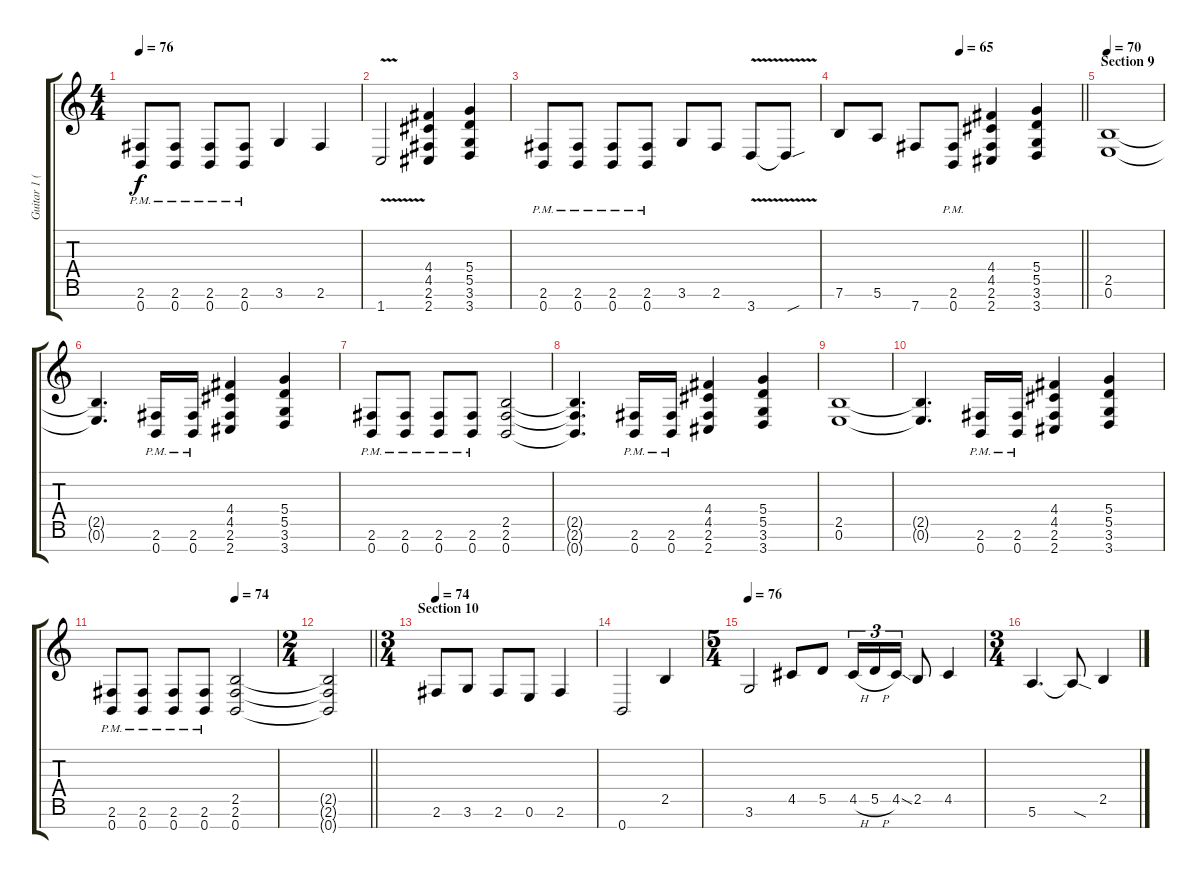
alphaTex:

\track ("Guitar 1 (Distortion)" "Guitar 1 (") {instrument distortionguitar}
\staff {score tabs}
\tuning (E4 B3 G3 D3 A2 E2 B1) {hide}
\ts (4 4)
\tempo 76
\clef g2
\ks c
(2.6{pm} 0.7{pm}).8{dy f} (2.6{pm} 0.7{pm}).8 (2.6{pm} 0.7{pm}).8 (2.6{pm} 0.7{pm}).8 3.6.4 2.6.4 |
1.7{v}.2 (4.4 4.5 2.6 2.7).4 (5.4 5.5 3.6 3.7).4 |
(2.6{pm} 0.7{pm}).8 (2.6{pm} 0.7{pm}).8 (2.6{pm} 0.7{pm}).8 (2.6{pm} 0.7{pm}).8 3.6.8 2.6.8 3.7{v}.8 3.7{sou t}.8 |
\tempo (65 0.5)
\barLineRight lightlight
7.6.8 5.6.8 7.7.8 (2.6{pm} 0.7{pm}).8 (4.4 4.5 2.6 2.7).4 (5.4 5.5 3.6 3.7).4 |
\section ("" "Section 9")
\tempo 70
(2.5 0.6).1 |
(2.5{t} 0.6{t}).4{d} (2.6{pm} 0.7{pm}).16 (2.6{pm} 0.7{pm}).16 (4.4 4.5 2.6 2.7).4 (5.4 5.5 3.6 3.7).4 |
(2.6{pm} 0.7{pm}).8 (2.6{pm} 0.7{pm}).8 (2.6{pm} 0.7{pm}).8 (2.6{pm} 0.7{pm}).8 (2.5 2.6 0.7).2 |
(2.5{t} 2.6{t} 0.7{t}).4{d} (2.6{pm} 0.7{pm}).16 (2.6{pm} 0.7{pm}).16 (4.4 4.5 2.6 2.7).4 (5.4 5.5 3.6 3.7).4 |
(2.5 0.6).1 |
(2.5{t} 0.6{t}).4{d} (2.6{pm} 0.7{pm}).16 (2.6{pm} 0.7{pm}).16 (4.4 4.5 2.6 2.7).4 (5.4 5.5 3.6 3.7).4 |
\tempo (74 0.75)
(2.6{pm} 0.7{pm}).8 (2.6{pm} 0.7{pm}).8 (2.6{pm} 0.7{pm}).8 (2.6{pm} 0.7{pm}).8 (2.5 2.6 0.7).2 |
\ts (2 4)
\barLineRight lightlight
(2.5{t} 2.6{t} 0.7{t}).2 |
\ts (3 4)
\section ("" "Section 10")
\tempo 74
2.6.8 3.6.8 2.6.8 0.6.8 2.6.4 |
0.7.2 2.5.4 |
\ts (5 4)
\tempo 76
3.6.2 4.5.8 5.5.8 4.5{h}.16{tu (3 2)} 5.5{h}.16{tu (3 2)} 4.5{ss}.16{tu (3 2)} 2.5.8 4.5.4 |
\ts (3 4)
5.6.4{d} 5.6{sod t}.8 2.5.4
